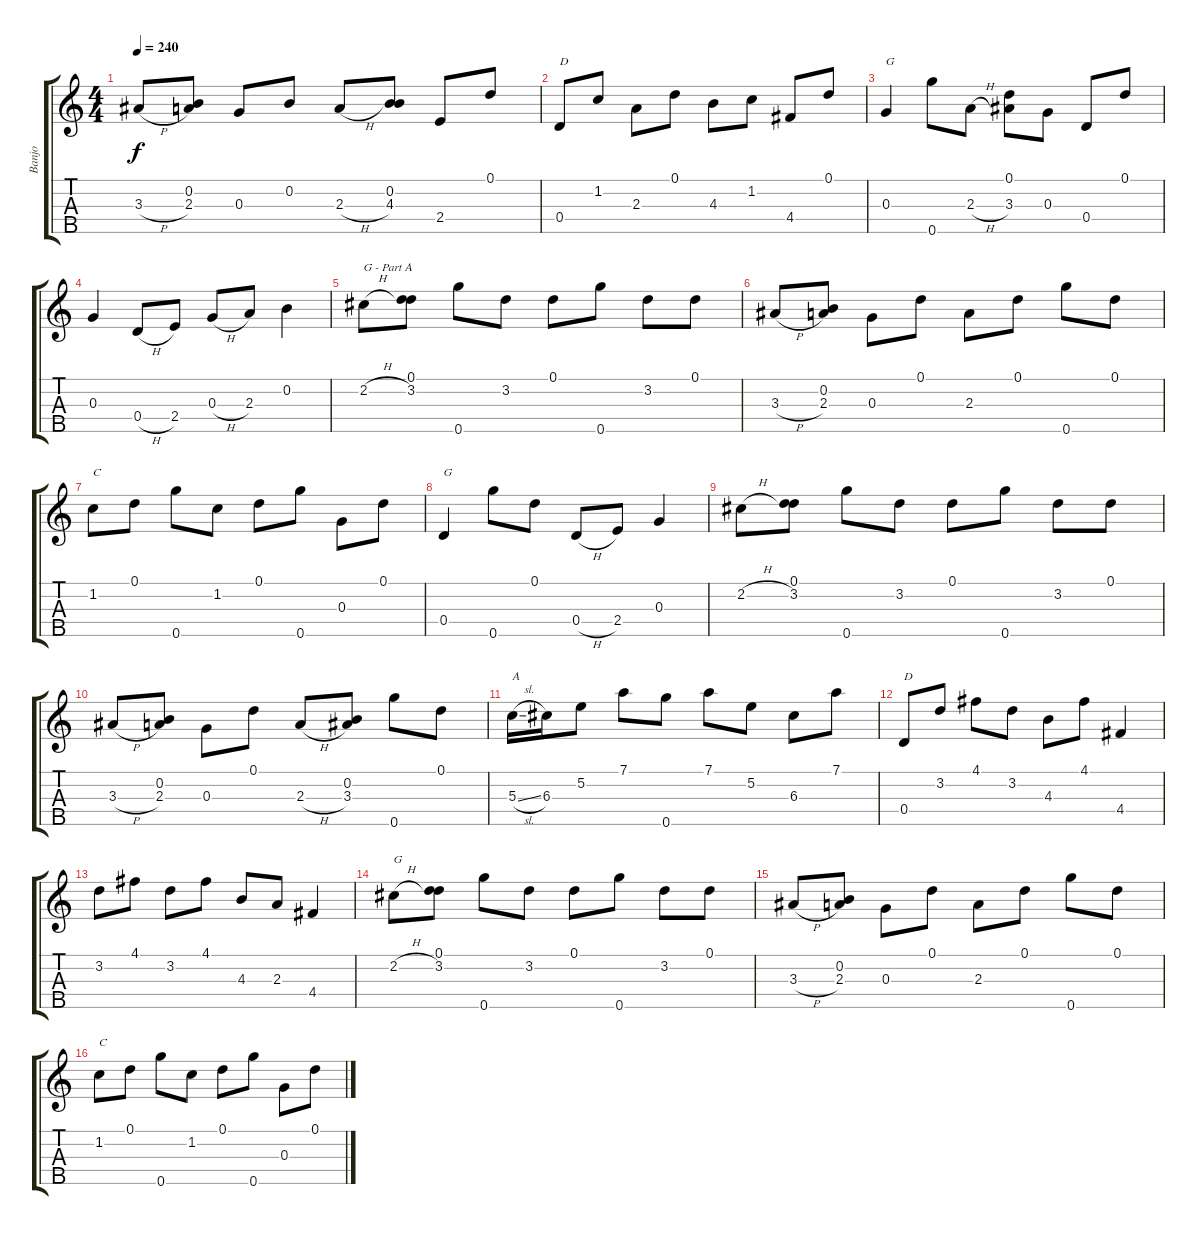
\track ("Banjo" "Banjo") {instrument banjo}
\staff {score tabs}
\tuning (D4 B3 G3 D3 G4) {hide}
\displaytranspose 12
\ts (4 4)
\tempo 240
\clef g2
\ks c
3.3{h}.8{dy f} (0.2 2.3).8 0.3.8 0.2.8 2.3{h}.8 (0.2 4.3).8 2.4.8 0.1.8 |
0.4.8{txt "D"} 1.2.8 2.3.8 0.1.8 4.3.8 1.2.8 4.4.8 0.1.8 |
0.3.4{txt "G"} 0.5.8 2.3{h}.8 (0.1 3.3).8 0.3.8 0.4.8 0.1.8 |
0.3.4 0.4{h}.8 2.4.8 0.3{h}.8 2.3.8 0.2.4 |
2.2{h}.8{txt "G - Part A"} (0.1 3.2).8 0.5.8 3.2.8 0.1.8 0.5.8 3.2.8 0.1.8 |
3.3{h}.8 (0.2 2.3).8 0.3.8 0.1.8 2.3.8 0.1.8 0.5.8 0.1.8 |
1.2.8{txt "C"} 0.1.8 0.5.8 1.2.8 0.1.8 0.5.8 0.3.8 0.1.8 |
0.4.4{txt "G"} 0.5.8 0.1.8 0.4{h}.8 2.4.8 0.3.4 |
2.2{h}.8 (0.1 3.2).8 0.5.8 3.2.8 0.1.8 0.5.8 3.2.8 0.1.8 |
3.3{h}.8 (0.2 2.3).8 0.3.8 0.1.8 2.3{h}.8 (0.2 3.3).8 0.5.8 0.1.8 |
5.3{sl}.16{txt "A"} 6.3.16 5.2.8 7.1.8 0.5.8 7.1.8 5.2.8 6.3.8 7.1.8 |
0.4.8{txt "D"} 3.2.8 4.1.8 3.2.8 4.3.8 4.1.8 4.4.4 |
3.2.8 4.1.8 3.2.8 4.1.8 4.3.8 2.3.8 4.4.4 |
2.2{h}.8{txt "G"} (0.1 3.2).8 0.5.8 3.2.8 0.1.8 0.5.8 3.2.8 0.1.8 |
3.3{h}.8 (0.2 2.3).8 0.3.8 0.1.8 2.3.8 0.1.8 0.5.8 0.1.8 |
1.2.8{txt "C"} 0.1.8 0.5.8 1.2.8 0.1.8 0.5.8 0.3.8 0.1.8
